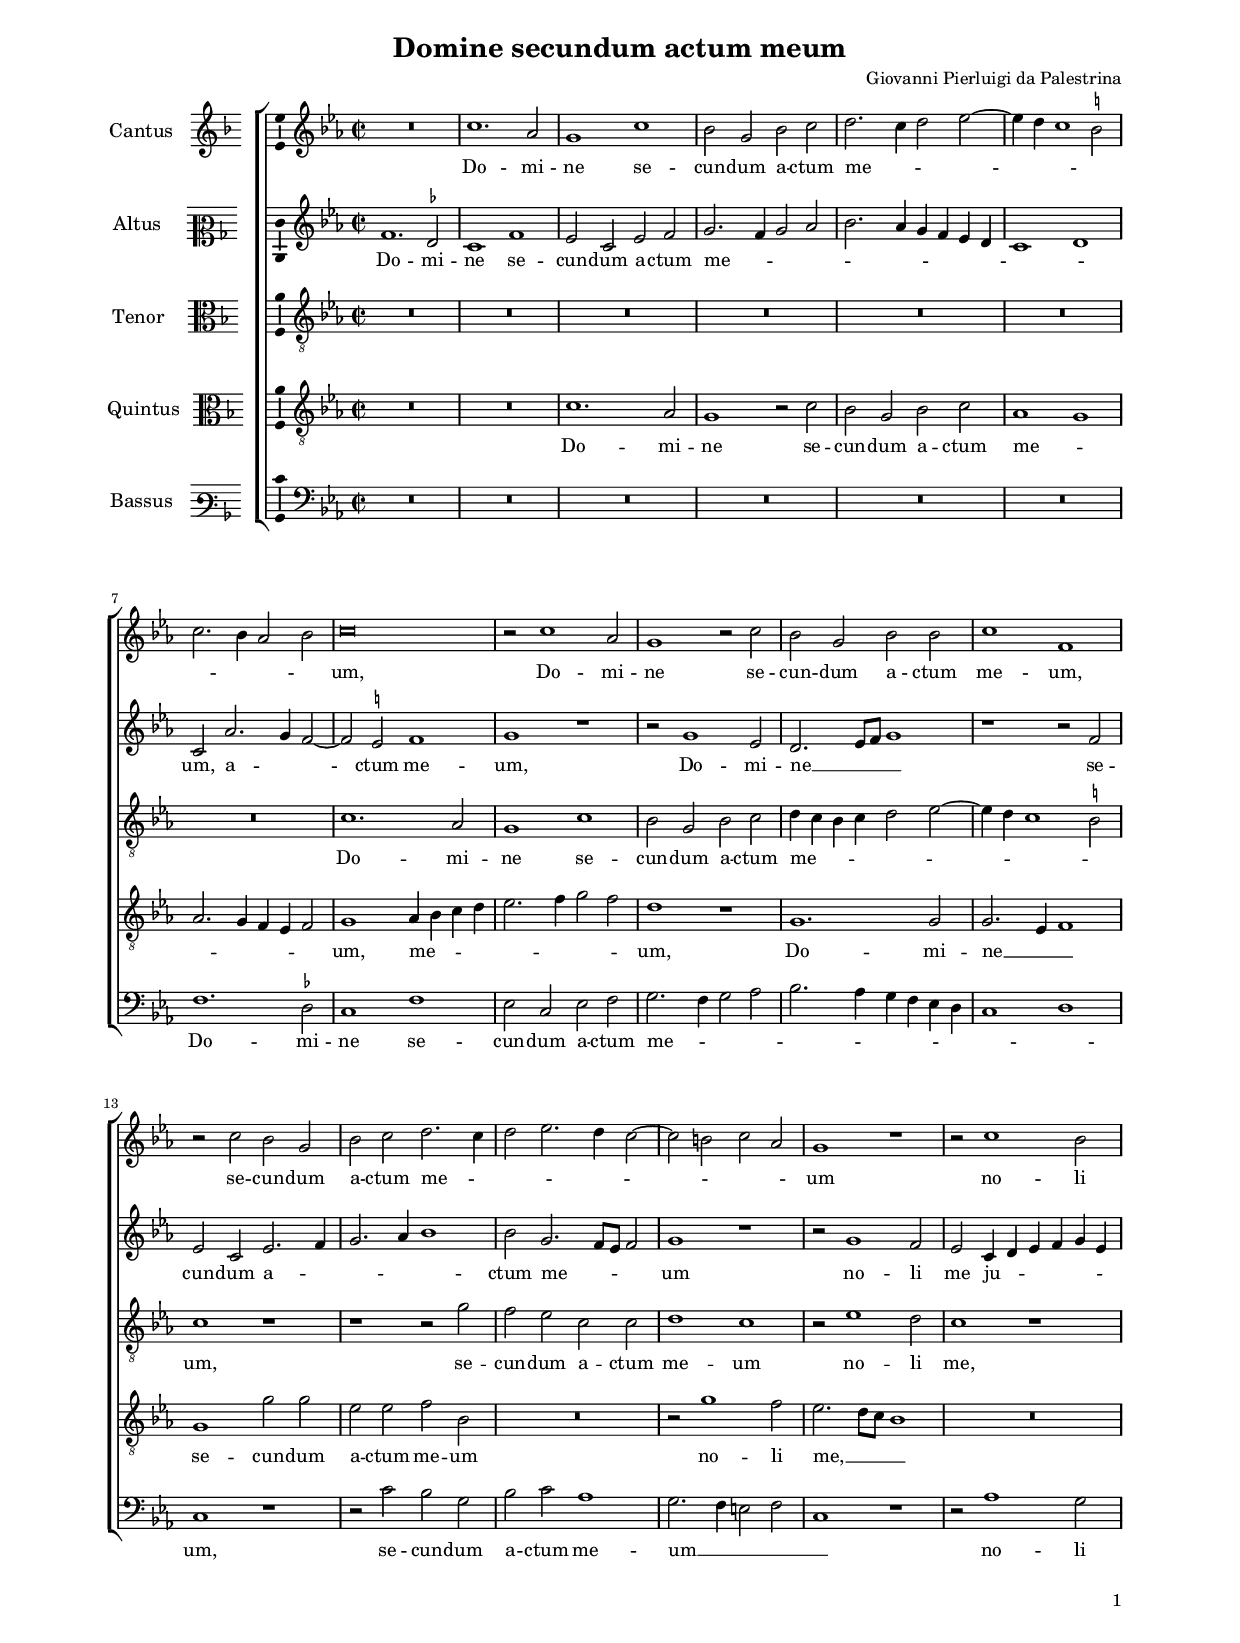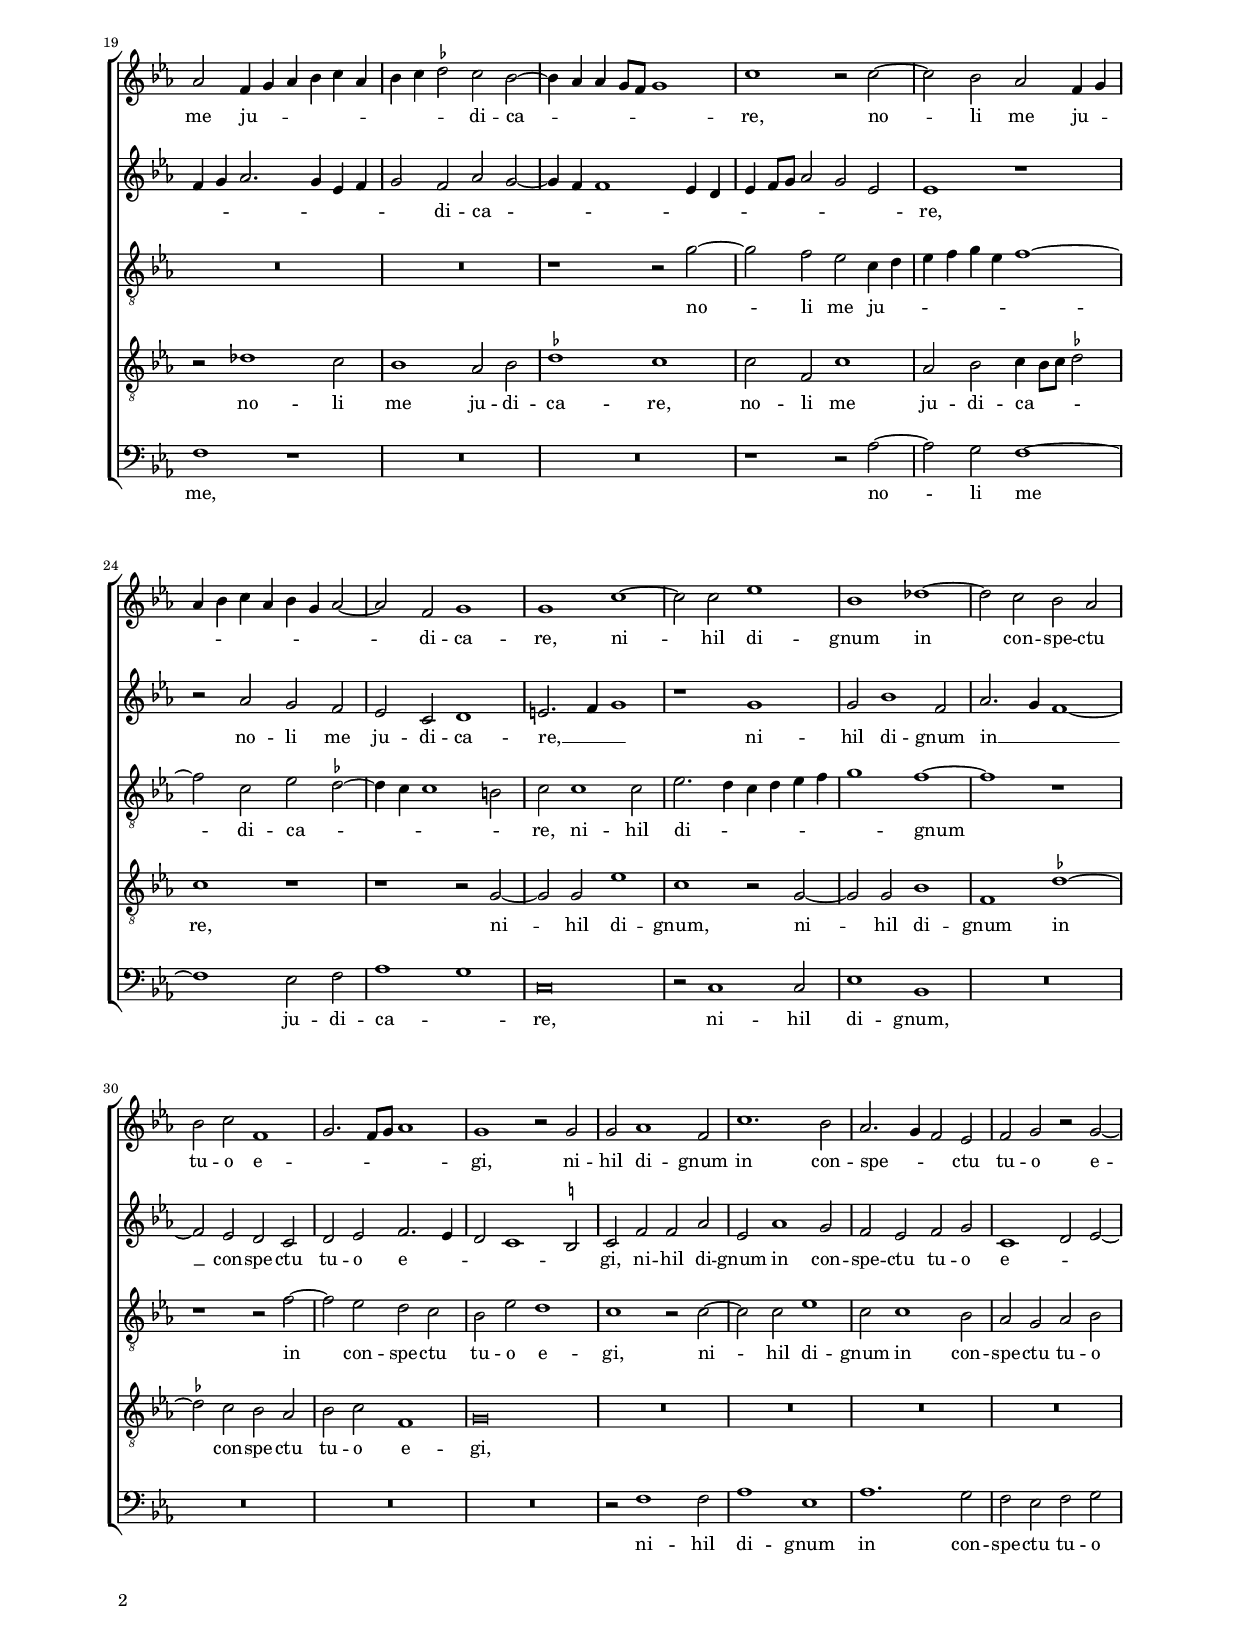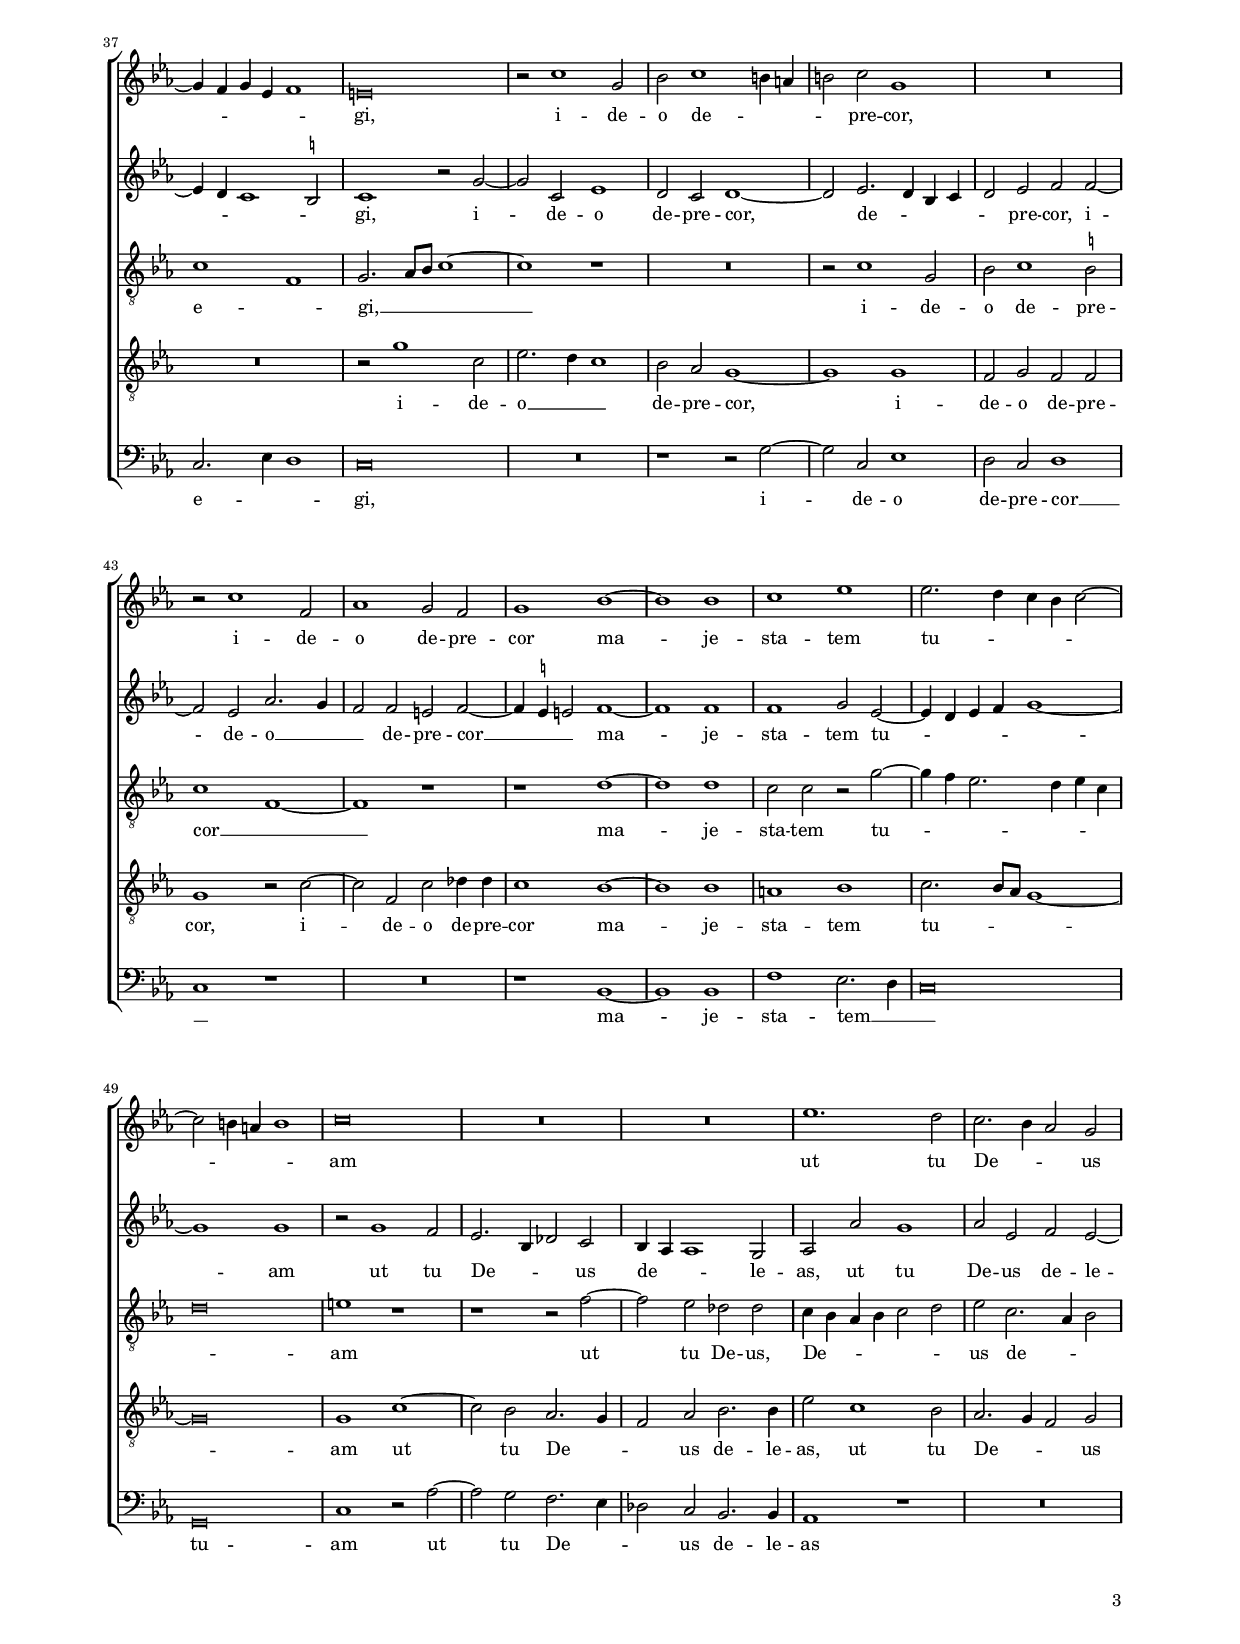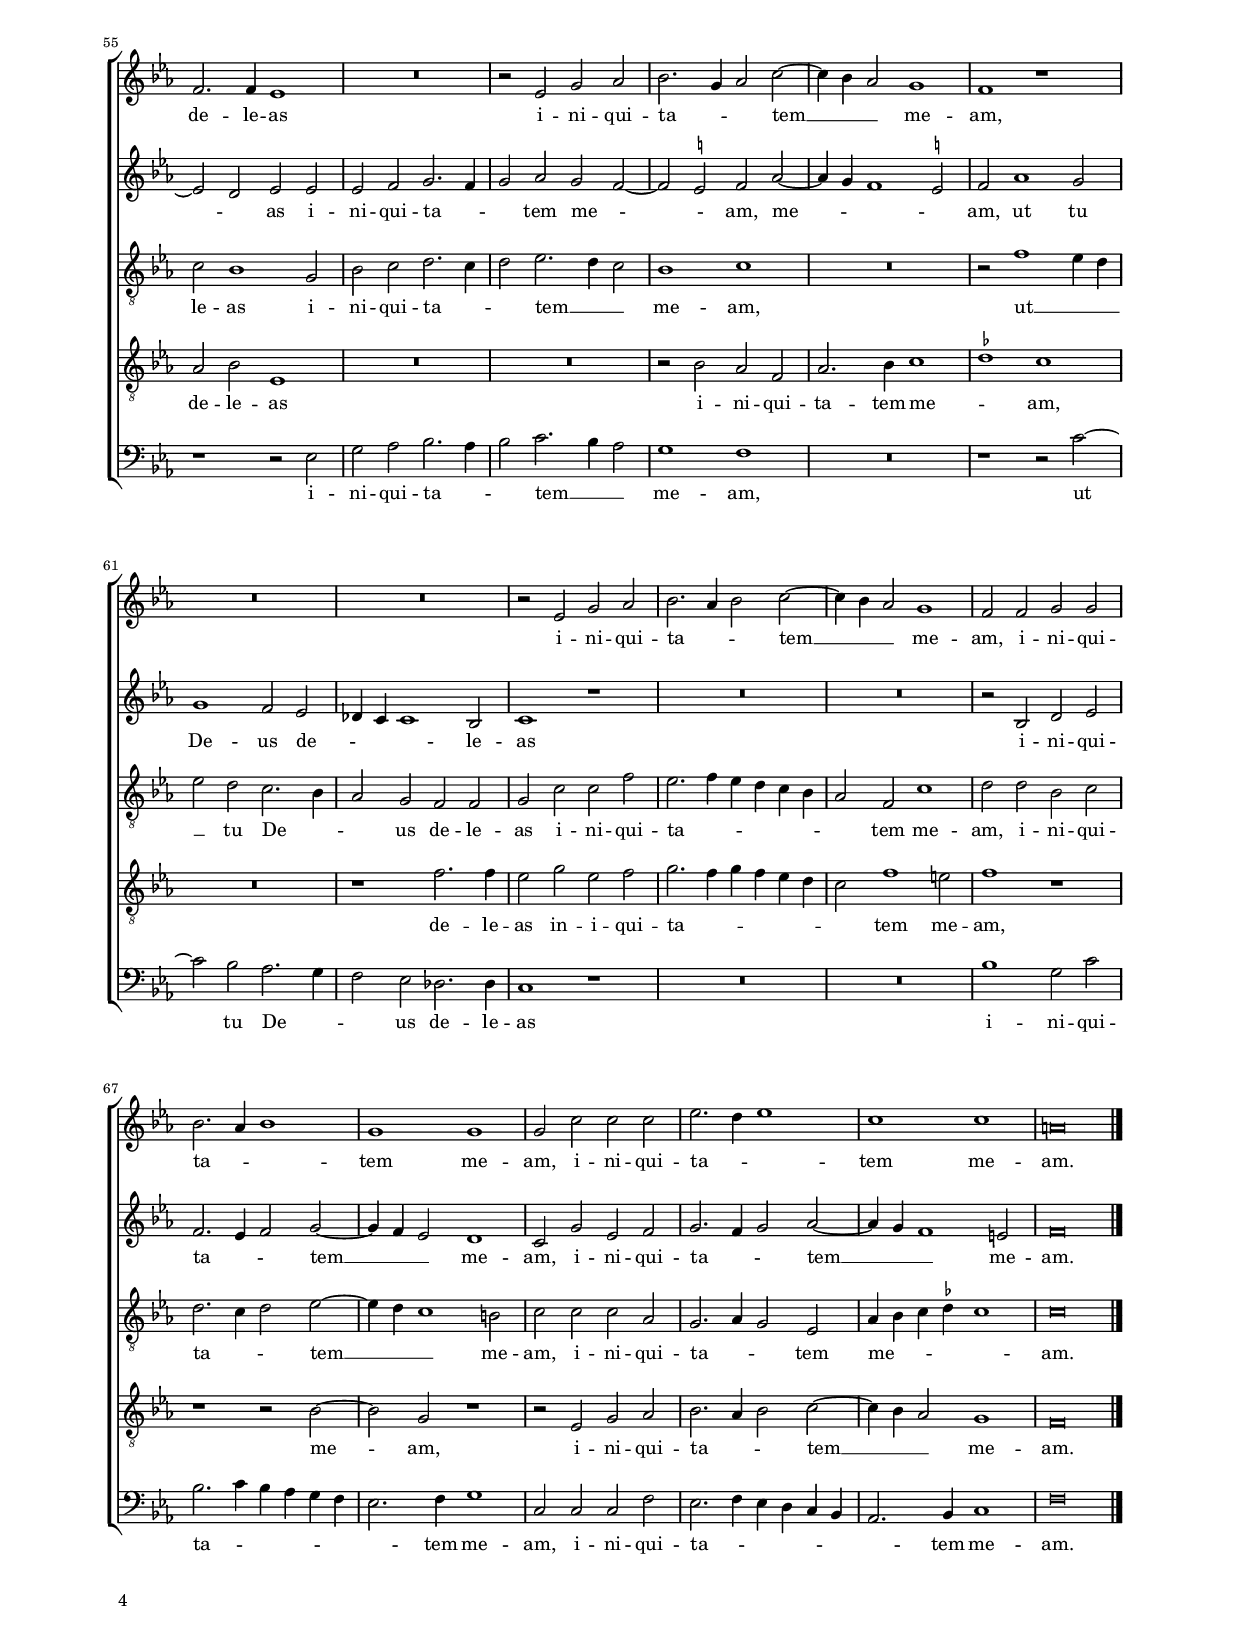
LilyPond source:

\header
{
  title="Domine secundum actum meum"
  composer="Giovanni Pierluigi da Palestrina"
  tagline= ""
}

\version "2.22.0"
\language deutsch
#(set-global-staff-size 15)
% #(set-default-paper-size "letter")
#(ly:set-option 'point-and-click #f)


\paper
	{
	top-margin = 1.8 \cm
	bottom-margin = 1.2 \cm
	left-margin = 2 \cm
	right-margin = 2 \cm
	ragged-bottom = ##f
	ragged-last-bottom = ##f
	print-page-number = ##f
	system-system-spacing = #'((basic-distance . 17) (minimum-distance . 14) (padding . 7) (strechability . 150))
        oddFooterMarkup=\markup   \fill-line { "" \fromproperty #'page:page-number-string }
        evenFooterMarkup=\markup  \fill-line { \fromproperty #'page:page-number-string "" }
        last-bottom-spacing = #'((basic-distance . 12) (minimum-distance . 7) (padding . 4))
%	systems-per-page = 3
%   page-count = 3
%	min-systems-per-page = 3
	markup-system-spacing.basic-distance = #12
%	print-all-headers = ##t
%	print-first-page-number = ##t
%	first-page-number = 1
	}

	
global = {
	\key f \major
	\time 2/2 \set Score.measureLength = #(ly:make-moment 2/1)
    \skip 1*2*72 \bar "|."
	}

	ficta = { \once \set suggestAccidentals = ##t }

	forget = #(define-music-function (music) (ly:music?) #{
		\accidentalStyle forget
		$music
		\accidentalStyle default
		#})


incipitcantus = \markup { \score {
	{
	\set Staff.instrumentName = \markup { \fontsize #1 "Cantus" }
	\key f \major
	\clef violin
	s4 \bar ""
	}
	\layout  {
	raggedright = ##t
	indent = 1.6 \cm
	line-width = 2.2\cm
	\context { \Staff \remove Time_signature_engraver }
	\override Staff.Clef.Y-extent = #'(0 . 0)
	}} \hspace #1 }

      
incipitaltus = \markup { \score {
	{
	\set Staff.instrumentName = \markup { \fontsize #1 "Altus" }
	\key f \major
	\clef mezzosoprano
	s4 \bar ""
	}
	\layout  {
	raggedright = ##t
	indent = 1.6 \cm
	line-width = 2.2\cm
	\context { \Staff \remove Time_signature_engraver }
	\override Staff.Clef.Y-extent = #'(0 . 0)
	}} \hspace #1 }


incipittenor = \markup { \score {
	{
	\set Staff.instrumentName = \markup { \fontsize #1 "Tenor" }
	\key f \major
	\clef alto
	s4 \bar ""
	}
	\layout  {
	raggedright = ##t
	indent = 1.6 \cm
	line-width = 2.2\cm
	\context { \Staff \remove Time_signature_engraver }
	\override Staff.Clef.Y-extent = #'(0 . 0)
	}} \hspace #1 }
      
      
incipitquintus = \markup { \score {
	{
	\set Staff.instrumentName = \markup { \fontsize #1 "Quintus" }
	\key f \major
	\clef alto
	s4 \bar ""
	}
	\layout  {
	raggedright = ##t
	indent = 1.6 \cm
	line-width = 2.2\cm
	\context { \Staff \remove Time_signature_engraver }
	\override Staff.Clef.Y-extent = #'(0 . 0)
	}} \hspace #1 }
      
      
incipitbassus = \markup { \score {
	{
	\set Staff.instrumentName = \markup { \fontsize #1 "Bassus" }
	\key f \major
	\clef varbaritone
	s4 \bar ""
	}
	\layout  {
	raggedright = ##t
	indent = 1.6 \cm
	line-width = 2.2\cm
	\context { \Staff \remove Time_signature_engraver }
	\override Staff.Clef.Y-extent = #'(0 . 0)
	}} \hspace #1 }


cantus =  \relative c''
	{
	R\breve
	d1. b2
	a1 d
	c2 a c d
%5
	e2. d4 e2 f~ |
	f4 e d1 \ficta cis2
	d2. c4 b2 c
	d\breve
	r2 d1 b2
%10
	a1 r2 d |
	c2 a c c
	d1 g,
	r2 d' c a
	c2 d e2. d4
%15
	e2 f2. e4 d2~ |
	d2 cis d b
	a1 r
	r2 d1 c2
	b2 g4 a b c d b
%20
	c4 d \ficta es2 d c~ |
	c4 b b a8 g a1
	d1 r2 d~
	d2 c b g4 a
	b4 c d b c a b2~
%25
	b2 g a1 |
	a1 d~
	d2 d f1
	c1 es~
	es2 d c b
%30
	c2 d g,1 |
	a2. g8 a b1
	a1 r2 a
	a2 b1 g2
	d'1. c2
%35
	b2. a4 g2 f |
	g2 a r a~
	a4 g a f g1
	fis\breve
	r2 d'1 a2
%40
	c2 d1 cis4 h |
	cis2 d a1
	R\breve
	r2 d1 g,2
	b1 a2 g
%45
	a1 c~ |
	c1 c
	d1 f
	f2. e4 d c d2~
	d2 cis4 h cis1
%50
	d\breve |
	R\breve
	R\breve
	f1. e2
	d2. c4 b2 a
%55
	g2. g4 f1 |
	R\breve
	r2 f a b
	c2. a4 b2 d~
	d4 c b2 a1
%60
	g1 r |
	R\breve
	R\breve
	r2 f a b
	c2. b4 c2 d~
%65
	d4 c b2 a1 |
	g2 g a a
	c2. b4 c1
	a1 a
	a2 d d d
%70
	f2. e4 f1 |
	d1 d
	h\breve |
	}


altus =  \relative c'
    {
	g'1. \ficta es2
	d1 g
	f2 d f g
	a2. g4 a2 b
%5
	c2. b4 a g f e |
	d1 e
	d2 b'2. a4 g2~
	g2 \ficta fis g1
	a1 r
%10
	r2 a1 f2 |
	e2. f8 g a1
	r1 r2 g
	f2 d f2. g4
	a2. b4 c1
%15
	c2 a2. g8 f g2 |
	a1 r
	r2 a1 g2
	f2 d4 e f g a f
	g4 a b2. a4 f g
%20
	a2 g b a~ |
	a4 g g1 f4 e
	f4 g8 a b2 a f
	f1 r
	r2 b a g
%25
	f2 d e1 |
	fis2. g4 a1
	r1 a
	a2 c1 g2
	b2. a4 g1~
%30
	g2 f e d |
	e2 f g2. f4
	e2 d1 \ficta cis2
	d2 g g b
	f2 b1 a2
%35
	g2 f g a |
	d,1 e2 f~
	f4 e d1 \ficta cis2
	d1 r2 a'~
	a2 d, f1
%40
	e2 d e1~ |
	e2 f2. e4 c d
	e2 f g g~
	g2 f b2. a4
	g2 g fis g~
%45
	g4 \ficta fis fis!2 g1~ |
	g1 g
	g1 a2 f~
	f4 e f g a1~
	a1 a
%50
	r2 a1 g2 |
	f2. c4 es2 d
	c4 b b1 a2
	b2 b' a1
	b2 f g f~
%55
	f2 e f f |
	f2 g a2. g4
	a2 b a g~
	g2 \ficta fis g b~
	b4 a g1 \ficta fis2
%60
	g2 b1 a2 |
	a1 g2 f
	es4 d d1 c2
	d1 r
	R\breve
%65
	R\breve |
	r2 c e f
	g2. f4 g2 a~
	a4 g f2 e1
	d2 a' f g
%70
	a2. g4 a2 b~ |
	b4 a g1 fis2
	g\breve |
	}


tenor =  \relative c'
	{
	R\breve
	R\breve
	R\breve
	R\breve
%5
	R\breve |
	R\breve
	R\breve
	d1. b2
	a1 d
%10
	c2 a c d |
	e4 d c d e2 f~
	f4 e d1 \ficta cis2
	d1 r
	r1 r2 a'
%15
	g2 f d d |
	e1 d
	r2 f1 e2
	d1 r
	R\breve
%20
	R\breve |
	r1 r2 a'~
	a2 g f d4 e
	f4 g a f g1~
	g2 d f \ficta es~
%25
	\ficta es4 d d1 cis2 |
	d2 d1 d2
	f2. e4 d e f g
	a1 g~
	g1 r
%30
	r1 r2 g~ |
	g2 f e d
	c2 f e1
	d1 r2 d~
	d2 d f1
%35
	d2 d1 c2 |
	b2 a b c
	d1 g,
	a2. b8 c d1~
	d1 r
%40
	R\breve |
	r2 d1 a2
	c2 d1 \ficta cis2
	d1 g,~
	g1 r
%45
	r1 e'~ |
	e1 e
	d2 d r a'~
	a4 g f2. e4 f d
	e\breve
%50
	fis1 r |
	r1 r2 g~
	g2 f es es
	d4 c b c d2 e
	f2 d2. b4 c2
%55
	d2 c1 a2 |
	c2 d e2. d4
	e2 f2. e4 d2
	c1 d
	R\breve
%60
	r2 g1 f4 e |
	f2 e d2. c4
	b2 a g g
	a2 d d g
	f2. g4 f e d c
%65
	b2 g d'1 |
	e2 e c d
	e2. d4 e2 f~
	f4 e d1 cis2
	d2 d d b
%70
	a2. b4 a2 f |
	b4 c d \ficta es d1
	d\breve |
	}


quintus  =  \relative c'
	{
	R\breve
	R\breve
	d1. b2
	a1 r2 d
%5
	c2 a c d |
	b1 a
	b2. a4 g f g2
	a1 b4 c d e
	f2. g4 a2 g
%10
	e1 r |
	a,1. a2
	a2. f4 g1
	a1 a'2 a
	f2 f g c,
%15
	R\breve |
	r2 a'1 g2
	f2. e8 d c1
	R\breve
	r2 es1 d2
%20
	c1 b2 c |
	\ficta es1 d
	d2 g, d'1
	b2 c d4 c8 d \ficta es2
	d1 r
%25
	r1 r2 a~ |
	a2 a f'1
	d1 r2 a~
	a2 a c1
	g1 \ficta es'~
%30
	\ficta es2 d c b |
	c2 d g,1
	a\breve
	R\breve
	R\breve
%35
	R\breve |
	R\breve
	R\breve
	r2 a'1 d,2
	f2. e4 d1
%40
	c2 b a1~ |
	a1 a
	g2 a g g
	a1 r2 d~
	d2 g, d' es4 es
%45
	d1 c~ |
	c1 c
	h1 c
	d2. c8 b a1~
	a\breve
%50
	a1 d~ |
	d2 c b2. a4
	g2 b c2. c4
	f2 d1 c2
	b2. a4 g2 a
%55
	b2 c f,1 |
	R\breve
	R\breve
	r2 c' b g
	b2. c4 d1
%60
	\ficta es1 d |
	R\breve
	r1 g2. g4
	f2 a f g
	a2. g4 a g f e
%65
	d2 g1 fis2 |
	g1 r
	r1 r2 c,~
	c2 a r1
	r2 f a b
%70
	c2. b4 c2 d~ |
	d4 c b2 a1
	g\breve |
	}


bassus  =  \relative c
	{
	R\breve
	R\breve
	R\breve
	R\breve
%5
	R\breve |
	R\breve
	g'1. \ficta es2
	d1 g
	f2 d f g
%10
	a2. g4 a2 b |
	c2. b4 a g f e
	d1 e
	d1 r
	r2 d' c a
%15
	c2 d b1 |
	a2. g4 fis2 g
	d1 r
	r2 b'1 a2
	g1 r
%20
	R\breve |
	R\breve
	r1 r2 b~
	b2 a g1~
	g1 f2 g
%25
	b1 a |
	d,\breve
	r2 d1 d2
	f1 c
	R\breve
%30
	R\breve |
	R\breve
	R\breve
	r2 g'1 g2
	b1 f
%35
	b1. a2 |
	g2 f g a
	d,2. f4 e1
	d\breve
	R\breve
%40
	r1 r2 a'~ |
	a2 d, f1
	e2 d e1
	d1 r
	R\breve
%45
	r1 c~ |
	c1 c
	g'1 f2. e4
	d\breve
	a\breve
%50
	d1 r2 b'~ |
	b2 a g2. f4
	es2 d c2. c4
	b1 r
	R\breve
%55
	r1 r2 f' |
	a2 b c2. b4
	c2 d2. c4 b2
	a1 g
	R\breve
%60
	r1 r2 d'~ |
	d2 c b2. a4
	g2 f es2. es4
	d1 r
	R\breve
%65
	R\breve |
	c'1 a2 d
	c2. d4 c b a g
	f2. g4 a1
	d,2 d d g
%70
	f2. g4 f4 e d c  |
	b2. c4 d1
	g\breve |
	}


lyricscantus = \lyricmode {
	Do -- mi -- ne se -- cun -- dum a -- ctum me -- _ _ _ _ _ _ _ _ _ _ um,
        Do -- mi -- ne se -- cun -- dum a -- ctum me -- um,
        se -- cun -- dum a -- ctum me -- _ _ _ _ _ _ _ _ um
        no -- li me ju -- _ _ _ _ _ _ _ _ di -- ca -- _ _ _ _ _ re,
        no -- li me ju -- _ _ _ _ _ _ _ _ di -- ca -- re,
        ni -- hil di -- gnum in con -- spe -- ctu tu -- o e -- _ _ _ _ gi,
        ni -- hil di -- gnum in con -- spe -- _ _ ctu tu -- o e -- _ _ _ _ gi,
        i -- de -- o de -- _ _ _ pre -- cor,
        i -- de -- o de -- pre -- cor
        ma -- je -- sta -- tem tu -- _ _ _ _ _ _ _ am
        ut tu De -- _ _ us de -- le -- as
        i -- ni -- qui -- ta -- _ _ tem __ _ _ me -- am,
        i -- ni -- qui -- ta -- _ _ tem __ _ _ me -- am,
        i -- ni -- qui -- ta -- _ _ tem me -- am,
        i -- ni -- qui -- ta -- _ _ tem me -- am.
	}


lyricsaltus = \lyricmode {
	Do -- mi -- ne se -- cun -- dum a -- ctum me -- _ _ _ _ _ _ _ _ _ _ _ um,
        a -- _ _ ctum me -- um,
        Do -- mi -- ne __ _ _ _ se -- cun -- dum a -- _ _ _ _ ctum me -- _ _ _ um
        no -- li me ju -- _ _ _ _ _ _ _ _ _ _ _ _ di -- ca -- _ _ _ _ _ _ _ _ _ _ _ re,
        no -- li me ju -- di -- ca -- re, __ _ _
        ni -- hil di -- gnum in __ _ _ con -- spe -- ctu tu -- o e -- _ _ _ _ gi,
        ni -- hil di -- gnum in con -- spe -- ctu tu -- o e -- _ _ _ _ _ gi,
        i -- de -- o de -- pre -- cor,
        de -- _ _ _ _ pre -- cor,
        i -- de -- o __ _ _ de -- pre -- cor __ _ _
        ma -- je -- sta -- tem tu -- _ _ _ _ am
        ut tu De -- _ _ us de -- _ _ le -- as,
        ut tu De -- us de -- le -- _ as
        i -- ni -- qui -- ta -- _ _ tem me -- _ _ am,
        me -- _ _ _ am,
        ut tu De -- us de -- _ _ _ le -- as
        i -- ni -- qui -- ta -- _ _ tem __ _ _ me -- am,
        i -- ni -- qui -- ta -- _ _ tem __ _ _ me -- am.
	}


lyricstenor = \lyricmode {
	Do -- mi -- ne se -- cun -- dum a -- ctum me -- _ _ _ _ _ _ _ _ um,
        se -- cun -- dum a -- ctum me -- um
        no -- li me,
        no -- li me ju -- _ _ _ _ _ _ di -- ca -- _ _ _ _ re,
        ni -- hil di -- _ _ _ _ _ _ gnum in con -- spe -- ctu tu -- o e -- gi,
        ni -- hil di -- gnum in con -- spe -- ctu tu -- o e -- _ gi, __ _ _ _
        i -- de -- o de -- pre -- cor __ _
        ma -- je -- sta -- tem tu -- _ _ _ _ _ _ am
        ut tu De -- us,
        De -- _ _ _ _ _ us de -- _ _ le -- as
        i -- ni -- qui -- ta -- _ _ tem __ _ _ me -- am,
        ut __ _ _ _ tu De -- _ _ us de -- le -- as
        i -- ni -- qui -- ta -- _ _ _ _ _ _ tem me -- am,
        i -- ni -- qui -- ta -- _ _ tem __ _ _ me -- am,
        i -- ni -- qui -- ta -- _ _ tem me -- _ _ _ _ am.
	}


lyricsquintus = \lyricmode {
	Do -- mi -- ne se -- cun -- dum a -- ctum me -- _ _ _ _ _ _ um,
        me -- _ _ _ _ _ _ _ um,
        Do -- mi -- ne __ _ _ se -- cun -- dum a -- ctum me -- um
        no -- li me, __ _ _ _
        no -- li me ju -- di -- ca -- re,
        no -- li me ju -- di -- ca -- _ _ _ re,
        ni -- hil di -- gnum,
        ni -- hil di -- gnum in con -- spe -- ctu tu -- o e -- gi,
        i -- de -- o __ _ _ de -- pre -- cor,
        i -- de -- o de -- pre -- cor,
        i -- de -- o de -- pre -- cor
        ma -- je -- sta -- tem tu -- _ _ _ am
        ut tu De -- _ _ us de -- le -- as,
        ut tu De -- _ _ us de -- le -- as
        i -- ni -- qui -- ta -- tem me -- _ am,
        de -- le -- as in -- i -- qui -- ta -- _ _ _ _ _ _ tem me -- am,
        me -- am,
        i -- ni -- qui -- ta -- _ _ tem __ _ _ me -- am.
	}


lyricsbassus = \lyricmode {
	Do -- mi -- ne se -- cun -- dum a -- ctum me -- _ _ _ _ _ _ _ _ _ _ _ um,
        se -- cun -- dum a -- ctum me -- um __ _ _ _ _
        no -- li me,
        no -- li me ju -- di -- ca -- _ re,
        ni -- hil di -- gnum,
        ni -- hil di -- gnum in con -- spe -- ctu tu -- o e -- _ _ gi,
        i -- de -- o de -- pre -- cor __ _
        ma -- je -- sta -- tem __ _ _ tu -- am
        ut tu De -- _ _ us de -- le -- as
        i -- ni -- qui -- ta -- _ _ tem __ _ _ me -- am,
        ut tu De -- _ _ us de -- le -- as
        i -- ni -- qui -- ta -- _ _ _ _ _ _ tem me -- am,
        i -- ni -- qui -- ta -- _ _ _ _ _ _ tem me -- am.
	}


\score
{  
    \transpose f es {
	\new ChoirStaff \with { \override StaffGrouper.staff-staff-spacing.basic-distance = #12 }
	<<

	\new Staff << \global
	\new Voice="v1" {
		\set Staff.instrumentName=\incipitcantus
%		\set Staff.instrumentName= "S"
		\set Staff.midiInstrument = "reed organ"
		\clef violin
		\cantus }
	\new Lyrics \lyricsto "v1" {\lyricscantus }
	>>


	\new Staff << \global
	\new Voice="v2" {
		\set Staff.instrumentName=\incipitaltus
%		\set Staff.instrumentName= "A"
		\set Staff.midiInstrument = "reed organ"
                \clef violin % "G_8"
		\altus}
	\new Lyrics \lyricsto "v2" {\lyricsaltus }
	>>


	\new Staff << \global
	\new Voice="v3" {
		\set Staff.instrumentName=\incipittenor
%		\set Staff.instrumentName= "T"
		\set Staff.midiInstrument = "reed organ"
		\clef "G_8"
		\tenor }
	\new Lyrics \lyricsto "v3" {\lyricstenor }
	>>


	\new Staff << \global
	\new Voice="v5" {
		\set Staff.instrumentName=\incipitquintus
%		\set Staff.instrumentName= "Q"
		\set Staff.midiInstrument = "reed organ"
		\clef "G_8"
		\quintus}
	\new Lyrics \lyricsto "v5" {\lyricsquintus }
	>>


	\new Staff << \global
	\new Voice="v4" {
		\set Staff.instrumentName=\incipitbassus
%		\set Staff.instrumentName= "B"
		\set Staff.midiInstrument = "reed organ"
		\clef bass 
		\bassus }
	\new Lyrics \lyricsto "v4" {\lyricsbassus}
	>>

	>>
	} % transpose

	\layout
	{
	indent = 2.5\cm
%	\context { \Lyrics \override VerticalAxisGroup.nonstaff-relatedstaff-spacing.padding = #1.5 }
%	\context { \Lyrics \override LyricText.font-size = #1 }
	\context { \Staff \override TimeSignature.break-visibility = #end-of-line-invisible }
	\context { \Staff \consists "Ambitus_engraver" }
	\context { \Score \override BarNumber.padding = #2 }
	\context { \Voice \override NoteHead.style = #'baroque }
	}

\midi
	{
    	\tempo 2 = 90
	}

}


% EOF
